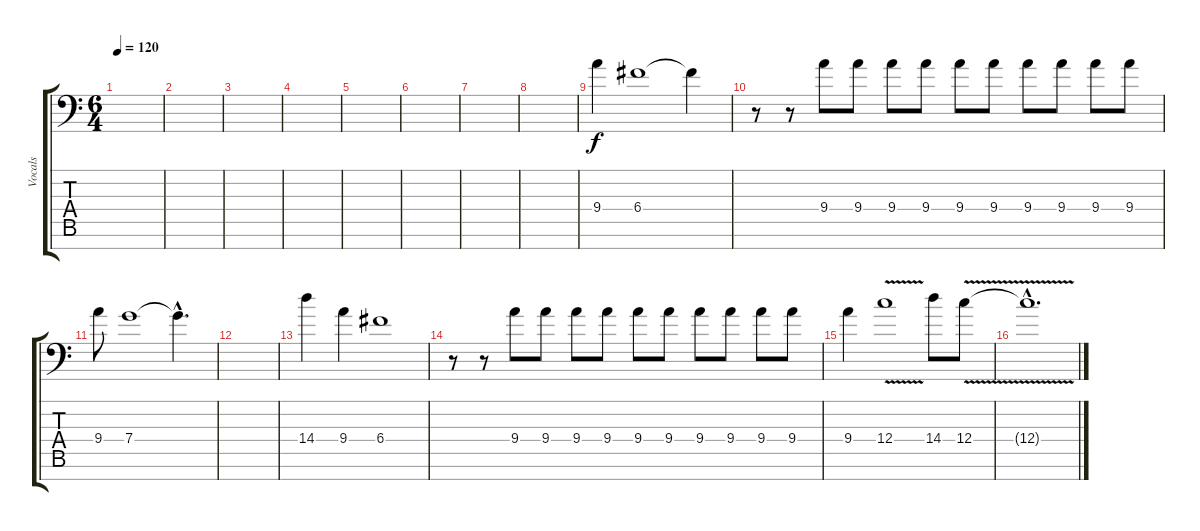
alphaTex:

\track ("Vocals" "Vocals") {instrument contrabass}
\staff {score tabs}
\tuning (C6 C5 C4 C3 C2 C1 C0) {hide}
\ts (6 4)
\tempo 120
\clef f4
\ks c
|
|
|
|
|
|
|
|
9.4.4 6.4.1 6.4{t}.4 |
r.8 r.8 9.4.8 9.4.8 9.4.8 9.4.8 9.4.8 9.4.8 9.4.8 9.4.8 9.4.8 9.4.8 |
9.4.8 7.4.1 7.4{hac t}.4{d} |
|
14.4.4 9.4.4 6.4.1 |
r.8 r.8 9.4.8 9.4.8 9.4.8 9.4.8 9.4.8 9.4.8 9.4.8 9.4.8 9.4.8 9.4.8 |
9.4.4 12.4{v}.1 14.4.8 12.4{v}.8 |
12.4{hac t}.1{d}
